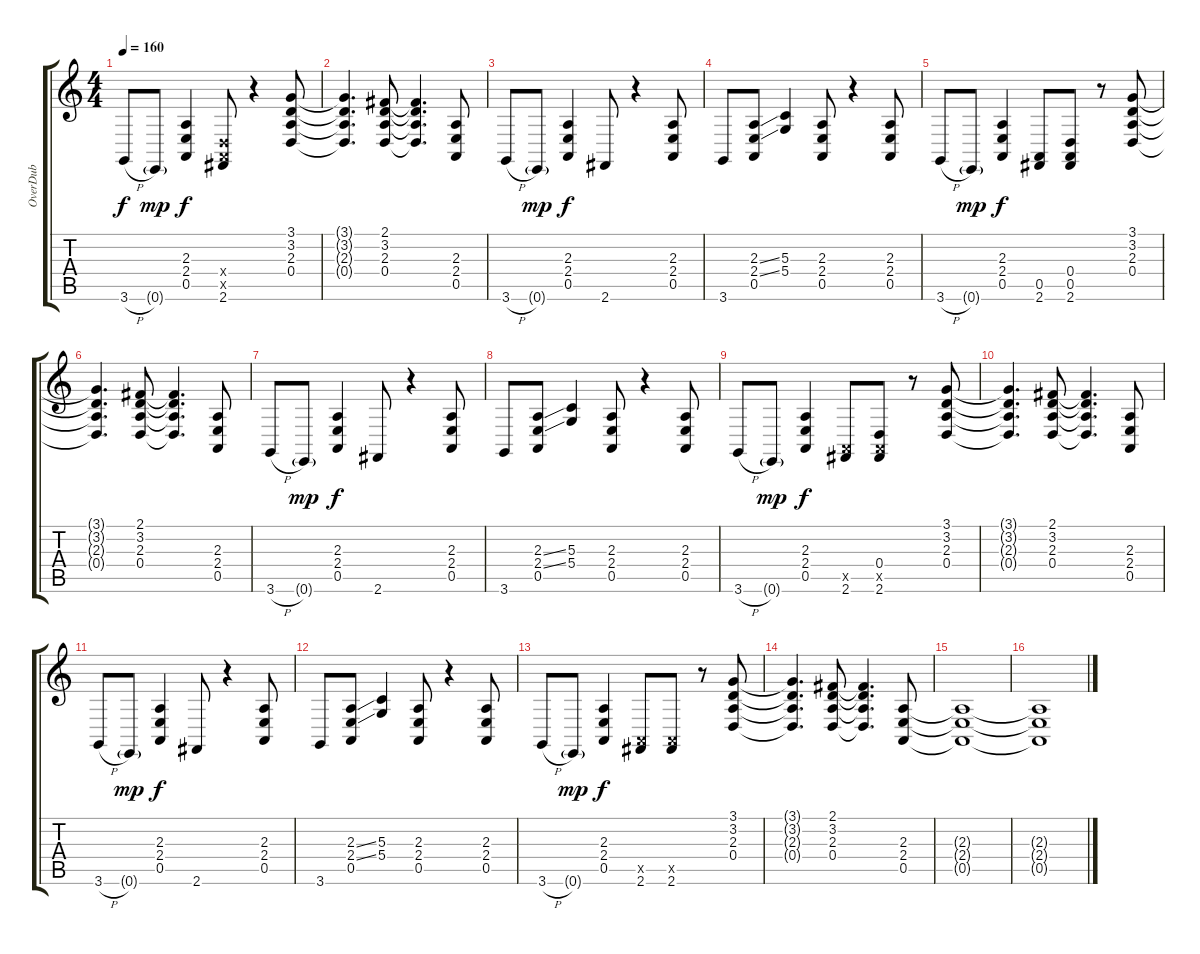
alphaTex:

\track ("OverDub" "OverDub") {instrument lead1square}
\staff {score tabs}
\tuning (E4 B3 G3 D3 A2 E2) {hide}
\ts (4 4)
\tempo 160
\clef g2
\ks c
3.6{h}.8{dy f} 0.6{g}.8{dy mp} (2.3 2.4 0.5).4{dy f} (0.4{x} 0.5{x} 2.6).8 r.4 (3.1 3.2 2.3 0.4).8 |
(3.1{t} 3.2{t} 2.3{t} 0.4{t}).4{d} (2.1 3.2 2.3 0.4).8 (2.1{t} 3.2{t} 2.3{t} 0.4{t}).4{d} (2.3 2.4 0.5).8 |
3.6{h}.8 0.6{g}.8{dy mp} (2.3 2.4 0.5).4{dy f} 2.6.8 r.4 (2.3 2.4 0.5).8 |
3.6.8 (2.3{ss} 2.4{ss} 0.5).8 (5.3 5.4).4 (2.3 2.4 0.5).8 r.4 (2.3 2.4 0.5).8 |
3.6{h}.8 0.6{g}.8{dy mp} (2.3 2.4 0.5).4{dy f} (0.5 2.6).8 (0.4 0.5 2.6).8 r.8 (3.1 3.2 2.3 0.4).8 |
(3.1{t} 3.2{t} 2.3{t} 0.4{t}).4{d} (2.1 3.2 2.3 0.4).8 (2.1{t} 3.2{t} 2.3{t} 0.4{t}).4{d} (2.3 2.4 0.5).8 |
3.6{h}.8 0.6{g}.8{dy mp} (2.3 2.4 0.5).4{dy f} 2.6.8 r.4 (2.3 2.4 0.5).8 |
3.6.8 (2.3{ss} 2.4{ss} 0.5).8 (5.3 5.4).4 (2.3 2.4 0.5).8 r.4 (2.3 2.4 0.5).8 |
3.6{h}.8 0.6{g}.8{dy mp} (2.3 2.4 0.5).4{dy f} (0.5{x} 2.6).8 (0.4 0.5{x} 2.6).8 r.8 (3.1 3.2 2.3 0.4).8 |
(3.1{t} 3.2{t} 2.3{t} 0.4{t}).4{d} (2.1 3.2 2.3 0.4).8 (2.1{t} 3.2{t} 2.3{t} 0.4{t}).4{d} (2.3 2.4 0.5).8 |
3.6{h}.8 0.6{g}.8{dy mp} (2.3 2.4 0.5).4{dy f} 2.6.8 r.4 (2.3 2.4 0.5).8 |
3.6.8 (2.3{ss} 2.4{ss} 0.5).8 (5.3 5.4).4 (2.3 2.4 0.5).8 r.4 (2.3 2.4 0.5).8 |
3.6{h}.8 0.6{g}.8{dy mp} (2.3 2.4 0.5).4{dy f} (0.5{x} 2.6).8 (0.5{x} 2.6).8 r.8 (3.1 3.2 2.3 0.4).8 |
(3.1{t} 3.2{t} 2.3{t} 0.4{t}).4{d} (2.1 3.2 2.3 0.4).8 (2.1{t} 3.2{t} 2.3{t} 0.4{t}).4{d} (2.3 2.4 0.5).8 |
(2.3{t} 2.4{t} 0.5{t}).1 |
(2.3{t} 2.4{t} 0.5{t}).1
